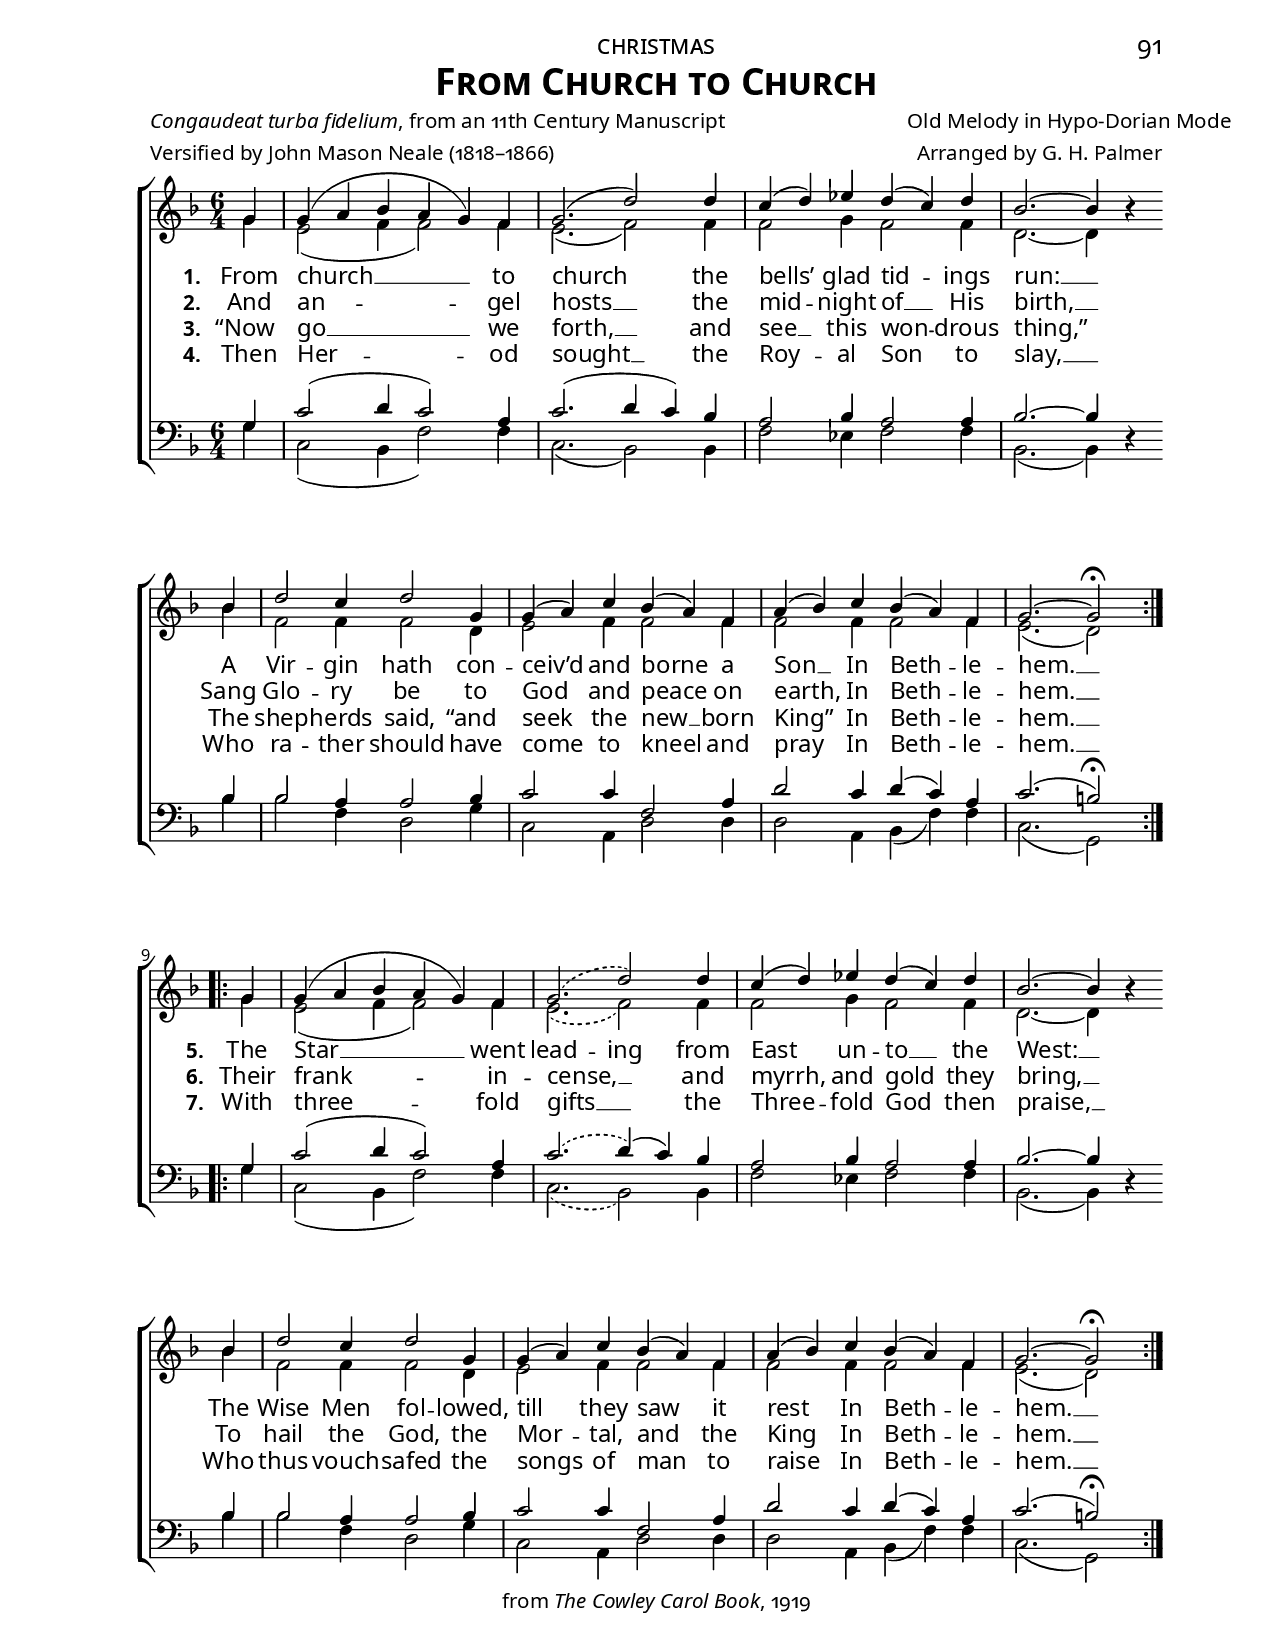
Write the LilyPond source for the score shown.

\version "2.24.0"
\include "util.ly"
\paper {
  print-all-headers = ##t
  paper-height = 11\in
  paper-width = 8.5\in
  indent = 0\in
  %system-system-spacing = #'((basic-distance . 10) (padding . 0))
  %score-markup-spacing =
  %  #'((basic-distance . 0)
  %     (minimum-distance . 0)
  %     (padding . -11)
  %     (stretchability . 100))
  system-system-spacing =
    #'((basic-distance . 0)
       (minimum-distance . 0)
       (padding . -1)
       (stretchability . 100))
  ragged-last-bottom = ##f
  ragged-bottom = ##f
  two-sided = ##t
  inner-margin = 1\in
  outer-margin = 0.75\in
  top-margin = 0.26\in
  bottom-margin = 0.25\in
  first-page-number = #091
  print-first-page-number = ##t
  headerLine = \markup{\override #'(font-name . "Garamond Premier Pro") \smallCapsOldStyle"christmas"}
  oddHeaderMarkup = \markup\fill-line{
     \override #'(font-name . "Garamond Premier Pro")\abs-fontsize #12.5
     \combine 
        \fill-line{"" \if \should-print-page-number
        \oldStylePageNum""
        }
        \fill-line{\headerLine}
  }
  evenHeaderMarkup = \markup {
     \override #'(font-name . "Garamond Premier Pro")\abs-fontsize #12.5
     \combine
        \if \should-print-page-number
        \oldStylePageNum""
        \fill-line{\headerLine}
  }
}

#(set-global-staff-size 18) \paper{ #(define fonts (make-pango-font-tree "Garamond Premier Pro" "Garamond Premier Pro" "Garamond Premier Pro" (/ 18 20))) }
global = {
  \key f \major
  \time 6/4
}

sopMusic = \relative c'' {
  \repeat volta 2 {
    \partial 4 g4 |
    g( a bes a g) f |
    g2.( d'2)  d4 |
    c( d) ees d( c) d |
    bes2.~ bes4 bes\rest \bar""\break bes |
    
    d2 c4 d2 g,4 |
    g( a) c bes( a) f |
    a( bes) c bes( a) f |
    \partial 4*5 g2.~ g2\fermata \break 
  }
  
  
  \repeat volta 2 {
    \partial 4 g4 |
    g( a bes a g) f |
    \slurDashed
    g2.( d'2)  d4 |
    \slurSolid
    c( d) ees d( c) d |
    bes2.~ bes4 bes\rest \bar""\break bes |
    
    d2 c4 d2 g,4 |
    g( a) c bes( a) f |
    a( bes) c bes( a) f |
    \partial 4*5 g2.~ g2\fermata \break 
  }
}
sopWords = \lyricmode {
  
}

altoMusic = \relative c'' {
  g4 |
  e2( f4 f2) f4 |
  e2.( f2) f4 |
  f2 g4 f2 f4 |
  d2.~ d4 s4 bes' |
  
  f2 f4 f2 d4 |
  e2 f4 f2 f4 |
  f2 f4 f2 f4 |
  e2.( d2)
  
  
  g4 |
  e2( f4 f2) f4 |
  \slurDashed
  e2.( f2) f4 |
  \slurSolid
  f2 g4 f2 f4 |
  d2.~ d4 s4 bes' |
  
  f2 f4 f2 d4 |
  e2 f4 f2 f4 |
  f2 f4 f2 f4 |
  e2.( d2)
}
altoWords = \lyricmode {
  \dropLyricsIX
  \set stanza = #"1. "
  From church __ to church the bells’ glad tid -- ings run: __
  A Vir -- gin hath con -- ceiv’d and borne a Son __ In Beth -- le -- hem. __
  
  
  \set stanza = #"5. "
  The Star __ went
  \set ignoreMelismata = ##t
  lead -- ing
  \unset ignoreMelismata
  from East un -- to __ the West: __
  The Wise Men fol -- lowed, till they saw it rest
  In Beth -- le -- hem. __
}
altoWordsII = \lyricmode {
  \dropLyricsIX
%\markup\italic
  \set stanza = #"2. "
  And an -- gel hosts __ the mid -- night of __ His birth, __
  Sang Glo -- ry be to God and peace on earth, In Beth -- le -- hem. __
  
  
  \set stanza = #"6. "
  Their frank -- in -- cense, __ and myrrh, and gold they bring, __
  To hail the God, the Mor -- tal, and the King
  In Beth -- le -- hem. __
}
altoWordsIII = \lyricmode {
  \dropLyricsIX
  \set stanza = #"3. "
  “Now go __ we forth, __ and see __ this won -- drous thing,”
  The shep -- herds said, “and seek the new __ born King” In Beth -- le -- hem. __
  
  
  \set stanza = #"7. "
  With three -- fold gifts __ the Three -- fold God then praise, __
  Who thus vouch -- safed the songs of man to raise
  In Beth -- le -- hem. __
}
altoWordsIV = \lyricmode {
  \dropLyricsIX
  \set stanza = #"4. "
  Then Her -- od sought __ the Roy -- al Son to slay, __
  Who ra -- ther should have come to kneel and pray
  In Beth -- le -- hem. __
}
altoWordsV = \lyricmode {
}
altoWordsVI = \lyricmode {
}
altoWordsVII = \lyricmode {
}
tenorMusic = \relative c' {
  g4 |
  c2( d4 c2) a4 |
  c2.( d4 c4) bes |
  a2 bes4 a2 a4 |
  bes2.~ bes4 s4 bes |
  
  bes2 a4 a2 bes4 |
  c2 c4 f,2 a4 |
  d2 c4 d( c) a |
  c2.( b2\fermata)
  
  
  g4 |
  c2( d4 c2) a4 |
  \slurDashed
  c2.( \slurSolid d4)( c4) bes |
  a2 bes4 a2 a4 |
  bes2.~ bes4 s4 bes |
  
  bes2 a4 a2 bes4 |
  c2 c4 f,2 a4 |
  d2 c4 d( c) a |
  c2.( b2\fermata)
}
tenorWords = \lyricmode {

}

bassMusic = \relative c' {
  g4 |
  c,2( bes4 f'2) f4 |
  c2.( bes2) bes4 |
  f'2 ees4 f2 f4 |
  bes,2.( bes4) d4\rest bes'4 |
  
  bes2 f4 d2 g4 |
  c,2 a4 d2 d4 |
  d2 a4 bes( f') f |
  c2.( g2)
  
  
  
  g'4 |
  c,2( bes4 f'2) f4 |
  \slurDashed
  c2.( bes2) bes4 |
  \slurSolid
  f'2 ees4 f2 f4 |
  bes,2.( bes4) d4\rest bes'4 |
  
  bes2 f4 d2 g4 |
  c,2 a4 d2 d4 |
  d2 a4 bes( f') f |
  c2.( g2)
}
bassWords = \lyricmode {

}

pianoRH = \relative c' {
  
}
pianoLH = \relative c' {
  
}

\score {
  <<
   \new ChoirStaff <<
%    \new Lyrics = sopranos { s1 }
    \new Staff = women <<
      \new Voice = "sopranos" {
        \voiceOne
        << \global \sopMusic >>
      }
      \new Voice = "altos" {
        \voiceTwo
        << \global \altoMusic >>
      }
    >>
    \new Staff = men <<
      \clef bass
      \new Voice = "tenors" {
        \voiceOne
        << \global \tenorMusic >>
      }
      \new Voice = "basses" {
        \voiceTwo << \global \bassMusic >>
      }
    >>
%    \new Lyrics = basses { s1 }
%    \context Lyrics = sopranos \lyricsto sopranos \sopWords
    \new Lyrics = "altosVII"  \with { alignBelowContext = #"women" } \lyricsto "sopranos" \altoWordsVII
    \new Lyrics = "altosVI"  \with { alignBelowContext = #"women" } \lyricsto "sopranos" \altoWordsVI
    \new Lyrics = "altosV"  \with { alignBelowContext = #"women" } \lyricsto "sopranos" \altoWordsV
    \new Lyrics = "altosIV"  \with { alignBelowContext = #"women" } \lyricsto "sopranos" \altoWordsIV
    \new Lyrics = "altosIII"  \with { alignBelowContext = #"women" } \lyricsto "sopranos" \altoWordsIII
    \new Lyrics = "altosII"  \with { alignBelowContext = #"women" } \lyricsto "sopranos" \altoWordsII
    \new Lyrics = "altos"  \with { alignBelowContext = #"women" \override VerticalAxisGroup.nonstaff-relatedstaff-spacing = #'((padding . -0.5))} \lyricsto "sopranos" \altoWords
    \context Lyrics = tenors \lyricsto tenors \tenorWords
%    \context Lyrics = basses \lyricsto basses \bassWords
   >>
%    \new PianoStaff << \new Staff { \new Voice { \pianoRH } } \new Staff { \clef "bass" \pianoLH } >>
  >>
  \layout {
  \context {
    \Lyrics
    \override LyricText.font-size = #1.3
  }
    \context {
      \Score
      %\override SpacingSpanner.base-shortest-duration = #(ly:make-moment 1/8)
      %\override SpacingSpanner.common-shortest-duration = #(ly:make-moment 1/4)
    }
    \context {
      % a little smaller so lyrics
      % can be closer to the staff
      \Staff
      \override VerticalAxisGroup.minimum-Y-extent = #'(-3 . 3)
    }
    \context {
      \Lyrics
      \override LyricText.X-offset = #center-on-word
    }
  }
  \header {
    title = \markup{\override #'(font-name . "Garamond Premier Pro Semibold"){ \abs-fontsize #18 \smallCapsOldStyle"From Church to Church"}}
    poet = \markup\concat{\italic "Congaudeat turba fidelium" \oldStyleNum", from an 11th Century Manuscript"}
    meter = \markup\oldStyleNum"Versified by John Mason Neale (1818–1866)"
    composer = \markup\oldStyleNum"Old Melody in Hypo-Dorian Mode"
    arranger = \markup\oldStyleNum"Arranged by G. H. Palmer"
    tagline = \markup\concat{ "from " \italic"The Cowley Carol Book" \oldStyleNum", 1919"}
  }
}
\header {
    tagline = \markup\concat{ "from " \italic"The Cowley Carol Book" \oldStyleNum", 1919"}
  }

